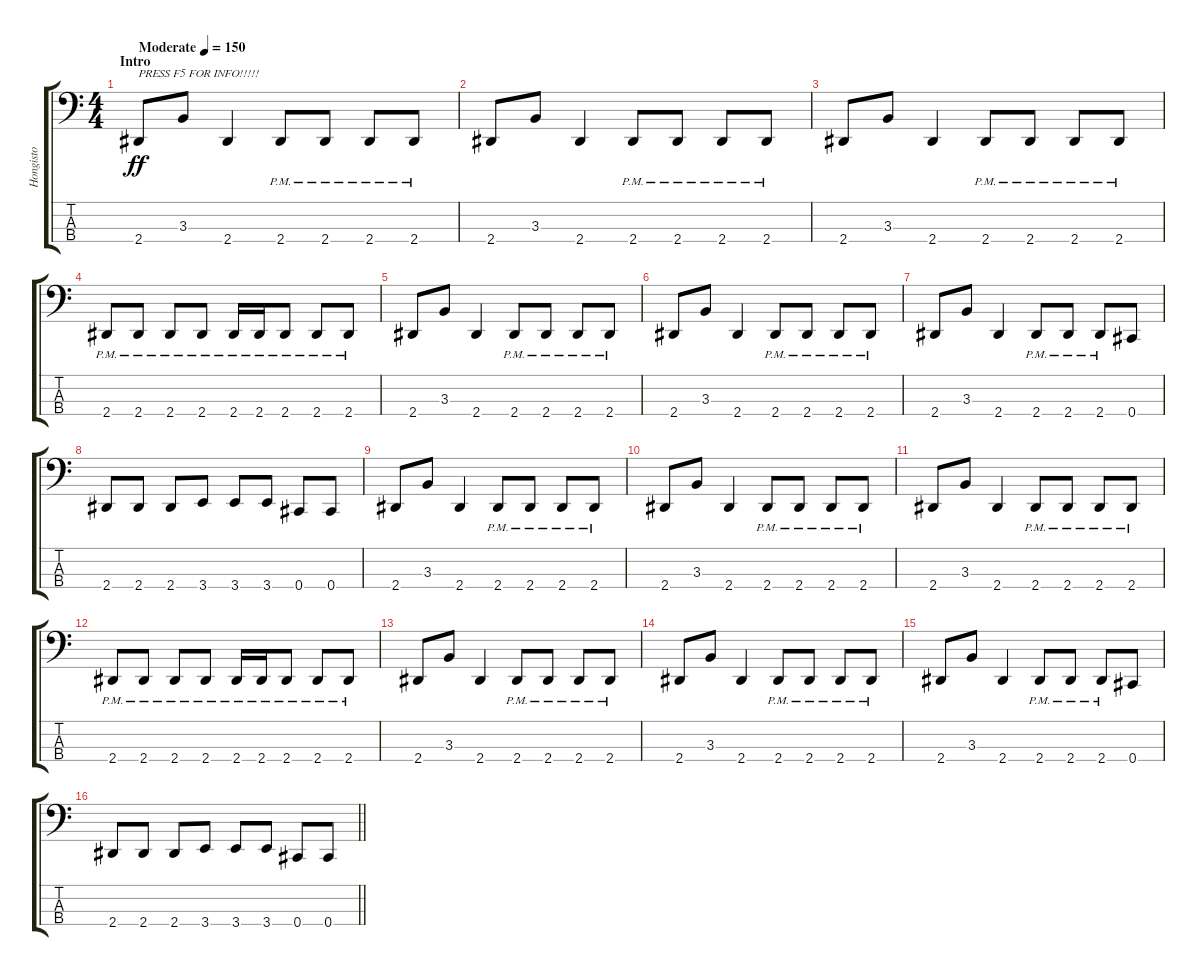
\track ("Hongisto" "Hongisto") {instrument electricbassfinger}
\staff {score tabs}
\tuning (Gb2 Db2 Ab1 Db1) {hide}
\ts (4 4)
\section ("" "Intro")
\tempo (150 "Moderate")
\clef f4
\ks c
2.4.8{txt "PRESS F5 FOR INFO!!!!!" dy ff instrument electricbassfinger} 3.3.8 2.4.4 2.4{pm}.8 2.4{pm}.8 2.4{pm}.8 2.4{pm}.8 |
2.4.8 3.3.8 2.4.4 2.4{pm}.8 2.4{pm}.8 2.4{pm}.8 2.4{pm}.8 |
2.4.8 3.3.8 2.4.4 2.4{pm}.8 2.4{pm}.8 2.4{pm}.8 2.4{pm}.8 |
2.4{pm}.8 2.4{pm}.8 2.4{pm}.8 2.4{pm}.8 2.4{pm}.16 2.4{pm}.16 2.4{pm}.8 2.4{pm}.8 2.4{pm}.8 |
2.4.8 3.3.8 2.4.4 2.4{pm}.8 2.4{pm}.8 2.4{pm}.8 2.4{pm}.8 |
2.4.8 3.3.8 2.4.4 2.4{pm}.8 2.4{pm}.8 2.4{pm}.8 2.4{pm}.8 |
2.4.8 3.3.8 2.4.4 2.4{pm}.8 2.4{pm}.8 2.4{pm}.8 0.4.8 |
2.4.8 2.4.8 2.4.8 3.4.8 3.4.8 3.4.8 0.4.8 0.4.8 |
2.4.8 3.3.8 2.4.4 2.4{pm}.8 2.4{pm}.8 2.4{pm}.8 2.4{pm}.8 |
2.4.8 3.3.8 2.4.4 2.4{pm}.8 2.4{pm}.8 2.4{pm}.8 2.4{pm}.8 |
2.4.8 3.3.8 2.4.4 2.4{pm}.8 2.4{pm}.8 2.4{pm}.8 2.4{pm}.8 |
2.4{pm}.8 2.4{pm}.8 2.4{pm}.8 2.4{pm}.8 2.4{pm}.16 2.4{pm}.16 2.4{pm}.8 2.4{pm}.8 2.4{pm}.8 |
2.4.8 3.3.8 2.4.4 2.4{pm}.8 2.4{pm}.8 2.4{pm}.8 2.4{pm}.8 |
2.4.8 3.3.8 2.4.4 2.4{pm}.8 2.4{pm}.8 2.4{pm}.8 2.4{pm}.8 |
2.4.8 3.3.8 2.4.4 2.4{pm}.8 2.4{pm}.8 2.4{pm}.8 0.4.8 |
\barLineRight lightlight
2.4.8 2.4.8 2.4.8 3.4.8 3.4.8 3.4.8 0.4.8 0.4.8
